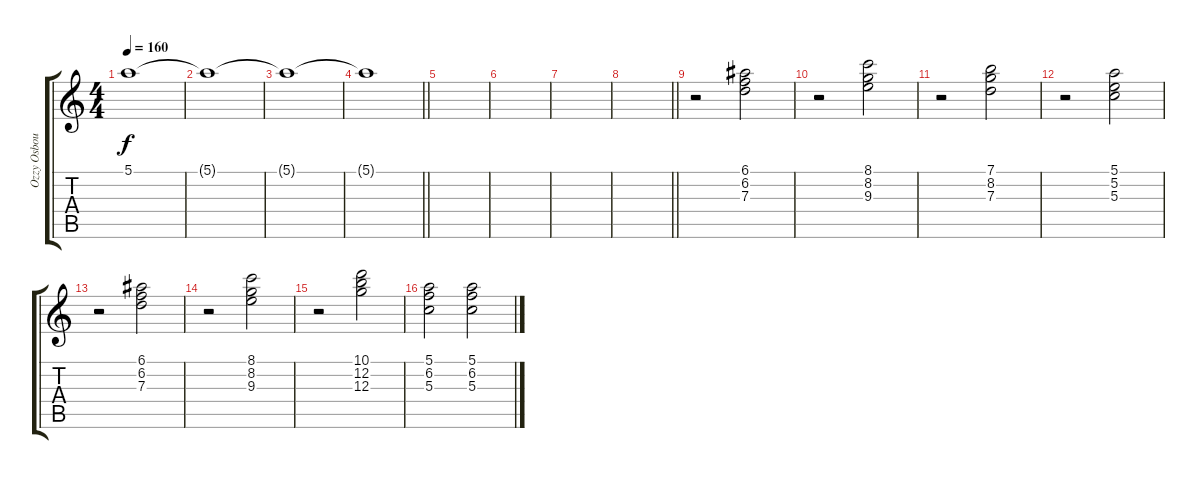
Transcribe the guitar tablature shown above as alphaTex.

\track ("Ozzy Osbourne" "Ozzy Osbou") {instrument acousticguitarsteel}
\staff {score tabs}
\tuning (E4 B3 G3 D3 A2 E2) {hide}
\ts (4 4)
\tempo 160
\clef g2
\ks aminor
5.1.1{dy f} |
5.1{t}.1 |
5.1{t}.1 |
\barLineRight lightlight
5.1{t}.1 |
|
|
|
\barLineRight lightlight
|
r.2{volume 16 instrument choiraahs} (6.1 6.2 7.3).2 |
r.2 (8.1 8.2 9.3).2 |
r.2 (7.1 8.2 7.3).2 |
r.2 (5.1 5.2 5.3).2 |
r.2{instrument choiraahs} (6.1 6.2 7.3).2 |
r.2 (8.1 8.2 9.3).2 |
r.2 (10.1 12.2 12.3).2 |
(5.1 6.2 5.3).2 (5.1 6.2 5.3).2
